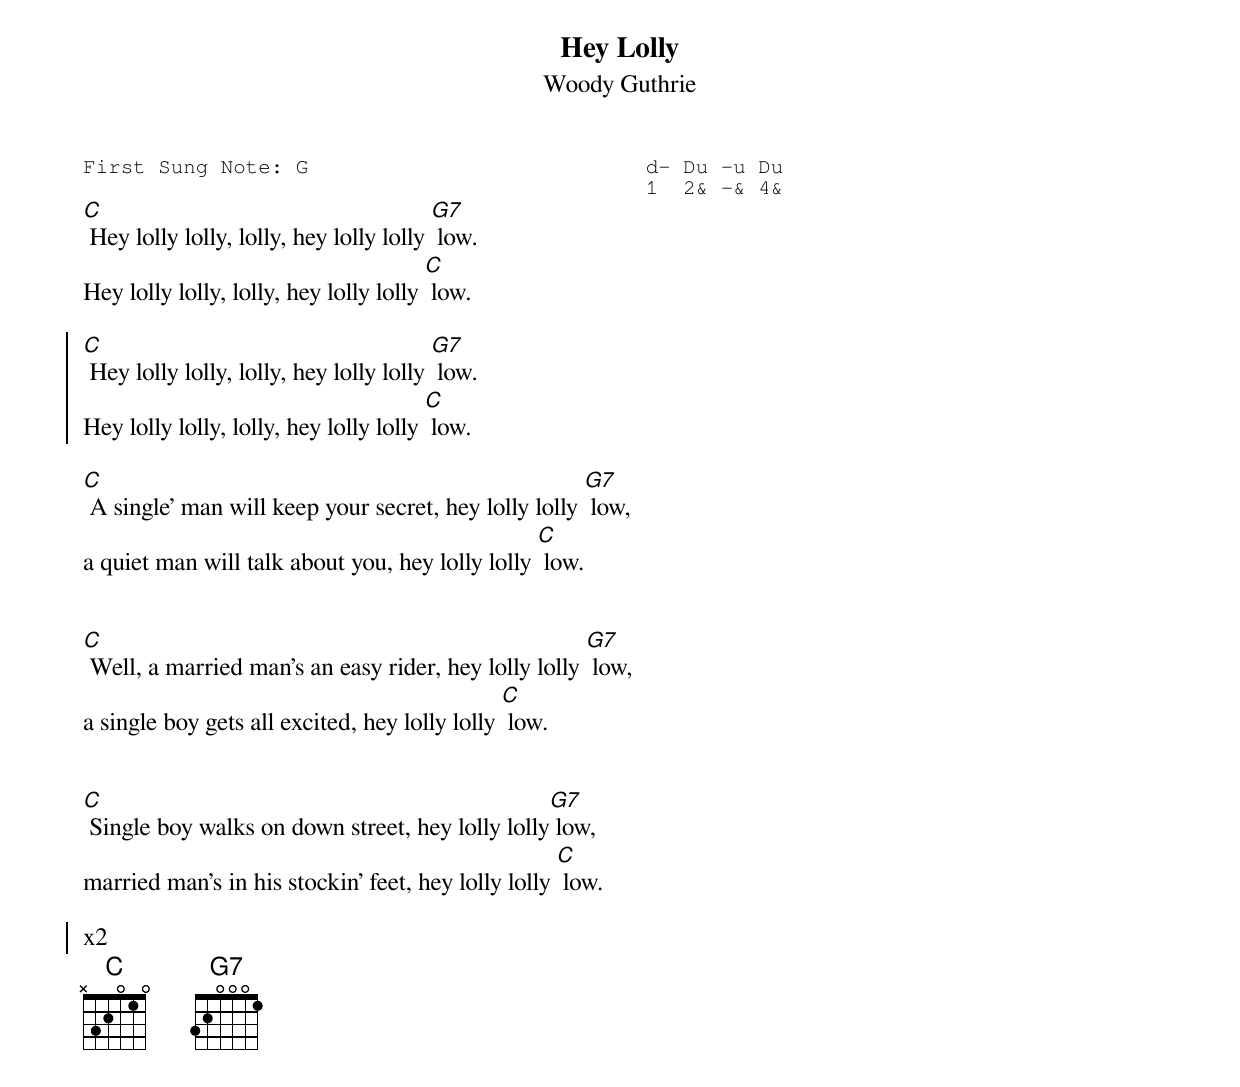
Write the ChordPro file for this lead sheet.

{t:Hey Lolly}
{st:Woody Guthrie}
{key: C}
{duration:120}
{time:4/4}
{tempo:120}
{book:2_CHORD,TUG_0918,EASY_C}
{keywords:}
{sot}
First Sung Note: G                           d- Du -u Du
                                             1  2& -& 4&
{eot}
[C] Hey lolly lolly, lolly, hey lolly lolly [G7] low.
Hey lolly lolly, lolly, hey lolly lolly [C] low.

{soc}
[C] Hey lolly lolly, lolly, hey lolly lolly [G7] low.
Hey lolly lolly, lolly, hey lolly lolly [C] low.
{eoc}

[C] A single' man will keep your secret, hey lolly lolly [G7] low,
a quiet man will talk about you, hey lolly lolly [C] low.

{soc}
{eoc}

[C] Well, a married man’s an easy rider, hey lolly lolly [G7] low,
a single boy gets all excited, hey lolly lolly [C] low.

{soc}
{eoc}

[C] Single boy walks on down street, hey lolly lolly[G7] low,
married man's in his stockin' feet, hey lolly lolly [C] low.

{soc}
x2
{eoc}
